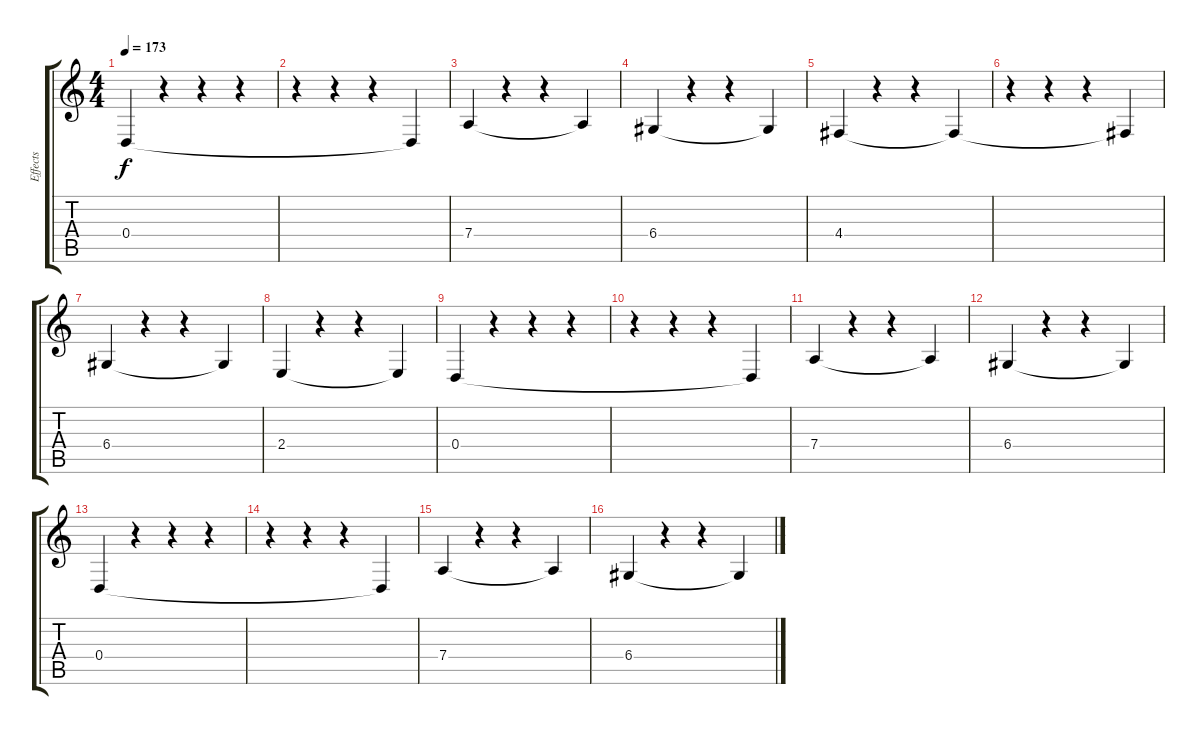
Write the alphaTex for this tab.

\track ("Effects" "Effects") {instrument synthstrings1}
\staff {score tabs}
\tuning (E4 B3 G3 D3 A2 E2) {hide}
\ts (4 4)
\tempo 173
\clef g2
\ks c
0.4.4{dy f} r.4 r.4 r.4 |
r.4 r.4 r.4 0.4{t}.4 |
7.4.4 r.4 r.4 7.4{t}.4 |
6.4.4 r.4 r.4 6.4{t}.4 |
4.4.4 r.4 r.4 4.4{t}.4 |
r.4 r.4 r.4 4.4{t}.4 |
6.4.4 r.4 r.4 6.4{t}.4 |
2.4.4 r.4 r.4 2.4{t}.4 |
0.4.4 r.4 r.4 r.4 |
r.4 r.4 r.4 0.4{t}.4 |
7.4.4 r.4 r.4 7.4{t}.4 |
6.4.4 r.4 r.4 6.4{t}.4 |
0.4.4 r.4 r.4 r.4 |
r.4 r.4 r.4 0.4{t}.4 |
7.4.4 r.4 r.4 7.4{t}.4 |
6.4.4 r.4 r.4 6.4{t}.4
